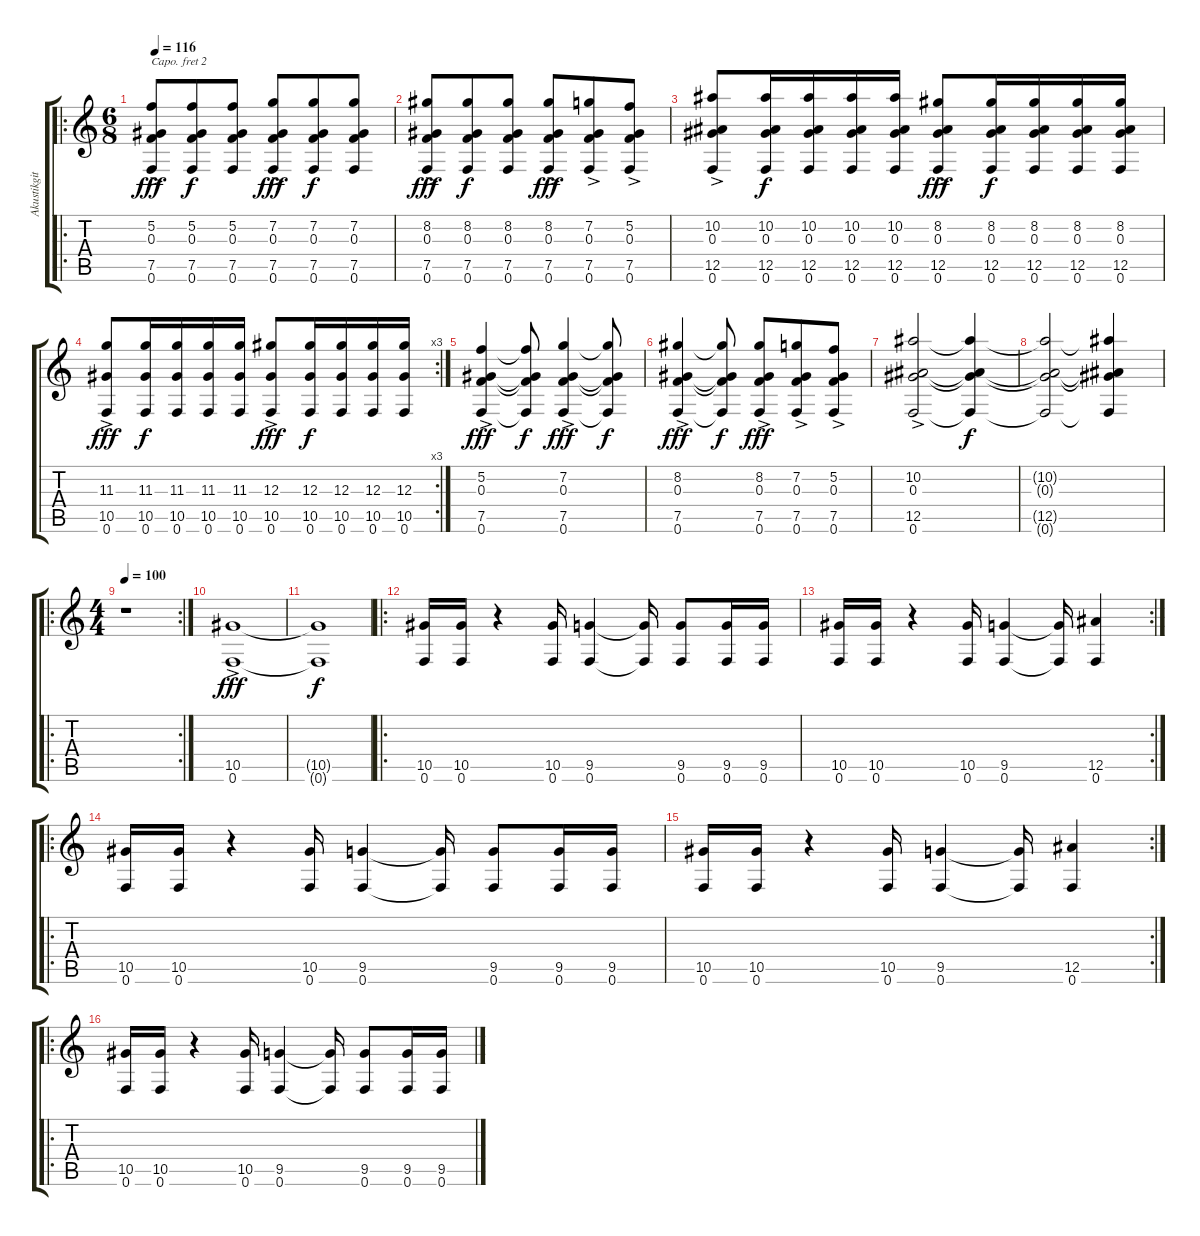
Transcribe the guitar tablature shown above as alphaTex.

\track ("Akustikgitarre L" "Akustikgit") {instrument acousticguitarnylon}
\staff {score tabs}
\capo 2
\tuning (Eb4 Bb3 Gb3 Db3 Ab2 Eb2) {hide}
\ro
\ts (6 8)
\tempo 116
\clef g2
\ks c
(5.2{ac} 0.3{ac} 7.5{ac} 0.6{ac}).8{dy fff} (5.2 0.3 7.5 0.6).8{dy f} (5.2 0.3 7.5 0.6).8 (7.2{ac} 0.3{ac} 7.5{ac} 0.6{ac}).8{dy fff} (7.2 0.3 7.5 0.6).8{dy f} (7.2 0.3 7.5 0.6).8 |
(8.2{ac} 0.3{ac} 7.5{ac} 0.6{ac}).8{dy fff} (8.2 0.3 7.5 0.6).8{dy f} (8.2 0.3 7.5 0.6).8 (8.2 0.3{ac} 7.5 0.6).8{dy fff} (7.2{ac} 0.3{ac} 7.5{ac} 0.6{ac}).8 (5.2{ac} 0.3{ac} 7.5{ac} 0.6{ac}).8 |
(10.2{ac} 0.3{ac} 12.5{ac} 0.6{ac}).8 (10.2 0.3 12.5 0.6).16{dy f} (10.2 0.3 12.5 0.6).16 (10.2 0.3 12.5 0.6).16 (10.2 0.3 12.5 0.6).16 (8.2{ac} 0.3{ac} 12.5{ac} 0.6{ac}).8{dy fff} (8.2 0.3 12.5 0.6).16{dy f} (8.2 0.3 12.5 0.6).16 (8.2 0.3 12.5 0.6).16 (8.2 0.3 12.5 0.6).16 |
\rc 3
(11.3{ac} 10.5{ac} 0.6{ac}).8{dy fff} (11.3 10.5 0.6).16{dy f} (11.3 10.5 0.6).16 (11.3 10.5 0.6).16 (11.3 10.5 0.6).16 (12.3{ac} 10.5{ac} 0.6{ac}).8{dy fff} (12.3 10.5 0.6).16{dy f} (12.3 10.5 0.6).16 (12.3 10.5 0.6).16 (12.3 10.5 0.6).16 |
(5.2{ac} 0.3{ac} 7.5{ac} 0.6{ac}).4{dy fff} (5.2{t} 0.3{t} 7.5{t} 0.6{t}).8{dy f} (7.2{ac} 0.3{ac} 7.5{ac} 0.6{ac}).4{dy fff} (7.2{t} 0.3{t} 7.5{t} 0.6{t}).8{dy f} |
(8.2{ac} 0.3{ac} 7.5{ac} 0.6{ac}).4{dy fff} (8.2{t} 0.3{t} 7.5{t} 0.6{t}).8{dy f} (8.2 0.3{ac} 7.5 0.6).8{dy fff} (7.2{ac} 0.3{ac} 7.5{ac} 0.6{ac}).8 (5.2{ac} 0.3{ac} 7.5{ac} 0.6{ac}).8 |
(10.2{ac} 0.3{ac} 12.5{ac} 0.6{ac}).2 (10.2{t} 0.3{t} 12.5{t} 0.6{t}).4{dy f} |
(10.2{t} 0.3{t} 12.5{t} 0.6{t}).2 (10.2{t} 0.3{t} 12.5{t} 0.6{t}).4 |
\ro
\rc 2
\ts (4 4)
\tempo 100
r.1 |
(10.5 0.6{ac}).1{dy fff} |
(10.5{t} 0.6{t}).1{dy f} |
\ro
(10.5 0.6).16 (10.5 0.6).16 r.4 (10.5 0.6).16 (9.5 0.6).4 (9.5{t} 0.6{t}).16 (9.5 0.6).8 (9.5 0.6).16 (9.5 0.6).16 |
\rc 2
(10.5 0.6).16 (10.5 0.6).16 r.4 (10.5 0.6).16 (9.5 0.6).4 (9.5{t} 0.6{t}).16 (12.5 0.6).4 |
\ro
(10.5 0.6).16 (10.5 0.6).16 r.4 (10.5 0.6).16 (9.5 0.6).4 (9.5{t} 0.6{t}).16 (9.5 0.6).8 (9.5 0.6).16 (9.5 0.6).16 |
\rc 2
(10.5 0.6).16 (10.5 0.6).16 r.4 (10.5 0.6).16 (9.5 0.6).4 (9.5{t} 0.6{t}).16 (12.5 0.6).4 |
\ro
(10.5 0.6).16 (10.5 0.6).16 r.4 (10.5 0.6).16 (9.5 0.6).4 (9.5{t} 0.6{t}).16 (9.5 0.6).8 (9.5 0.6).16 (9.5 0.6).16
